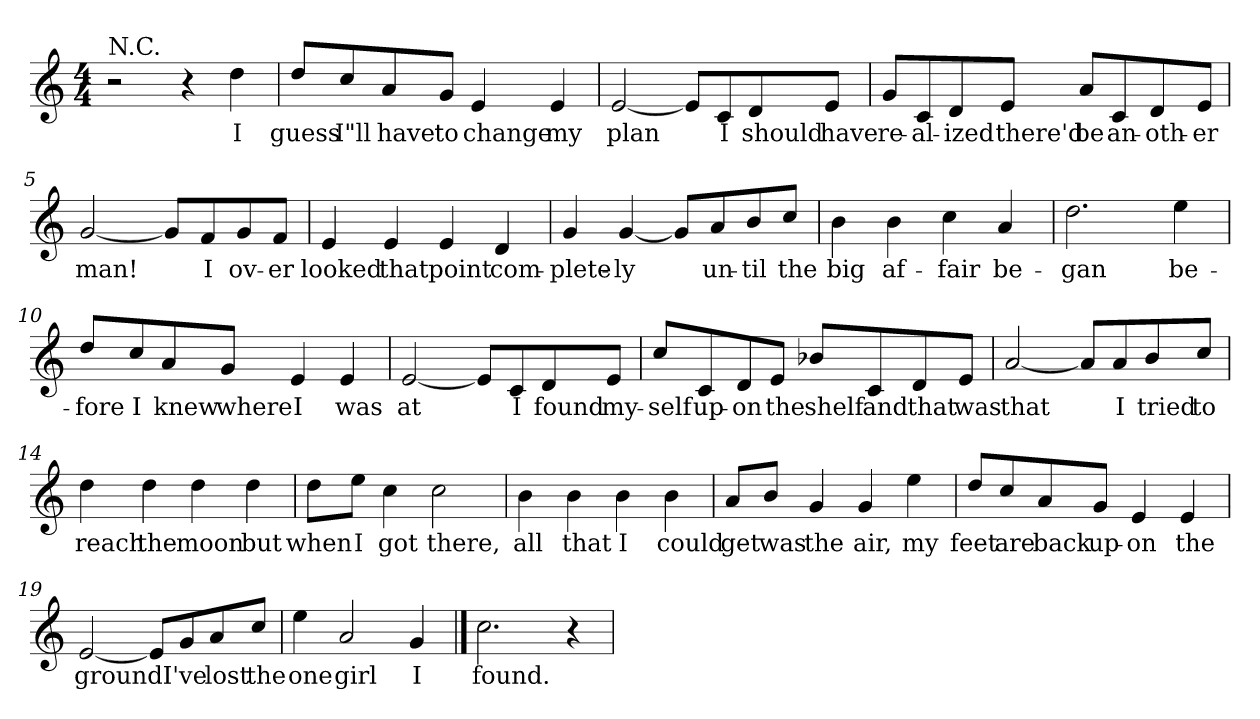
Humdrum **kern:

**kern	**text
*part1	*part1
*staff1	*staff1
*clefG2	*
*k[]	*
*C:	*
*M4/4	*
=1	=1
!LO:TX:a:t=N.C.	!
2r	.
4r	.
4dd\	I
=2	=2
8dd/L	guess
8cc/	I"ll
8a/	have
8g/J	to
4e/	change
4e/	my
=3	=3
[2e/	plan
8e/L]	.
8c/	I
8d/	should
8e/J	have
!!LO:LB:g=z
=4	=4
8g/L	re-
8c/	-al-
8d/	-ized
8e/J	there'd
8a/L	be
8c/	an-
8d/	-oth-
8e/J	-er
=5	=5
[2g/	man!
8g/L]	.
8f/	I
8g/	ov-
8f/J	-er
=6	=6
4e/	looked
4e/	that
4e/	point
4d/	com-
!!LO:LB:g=z
=7	=7
4g/	-plete-
[4g/	-ly
8g/L]	.
8a/	un-
8b/	-til
8cc/J	the
=8	=8
4b\	big
4b\	af-
4cc\	-fair
4a/	be-
=9	=9
2.dd\	-gan
4ee\	be-
=10	=10
8dd/L	-fore
8cc/	I
8a/	knew
8g/J	where
4e/	I
4e/	was
!!LO:LB:g=z
=11	=11
[2e/	at
8e/L]	.
8c/	I
8d/	found
8e/J	my-
=12	=12
8cc/L	-self
8c/	up-
8d/	-on
8e/J	the
8b-X/L	shelf
8c/	and
8d/	that
8e/J	was
=13	=13
[2a/	that
8a/L]	.
8a/	I
8b/	tried
8cc/J	to
!!LO:LB:g=z
=14	=14
4dd\	reach
4dd\	the
4dd\	moon
4dd\	but
=15	=15
8dd\L	when
8ee\J	I
4cc\	got
2cc\	there,
=16	=16
4b\	all
4b\	that
4b\	I
4b\	could
=17	=17
8a/L	get
8b/J	was
4g/	the
4g/	air,
4ee\	my
!!LO:LB:g=z
=18	=18
8dd/L	feet
8cc/	are
8a/	back
8g/J	up-
4e/	-on
4e/	the
=19	=19
[2e/	ground
8e/L]	.
8g/	I've
8a/	lost
8cc/J	the
=20	=20
4ee\	one
2a/	girl
4g/	I
==21	==21
2.cc\	found.
4r	.
=	=
*-	*-
